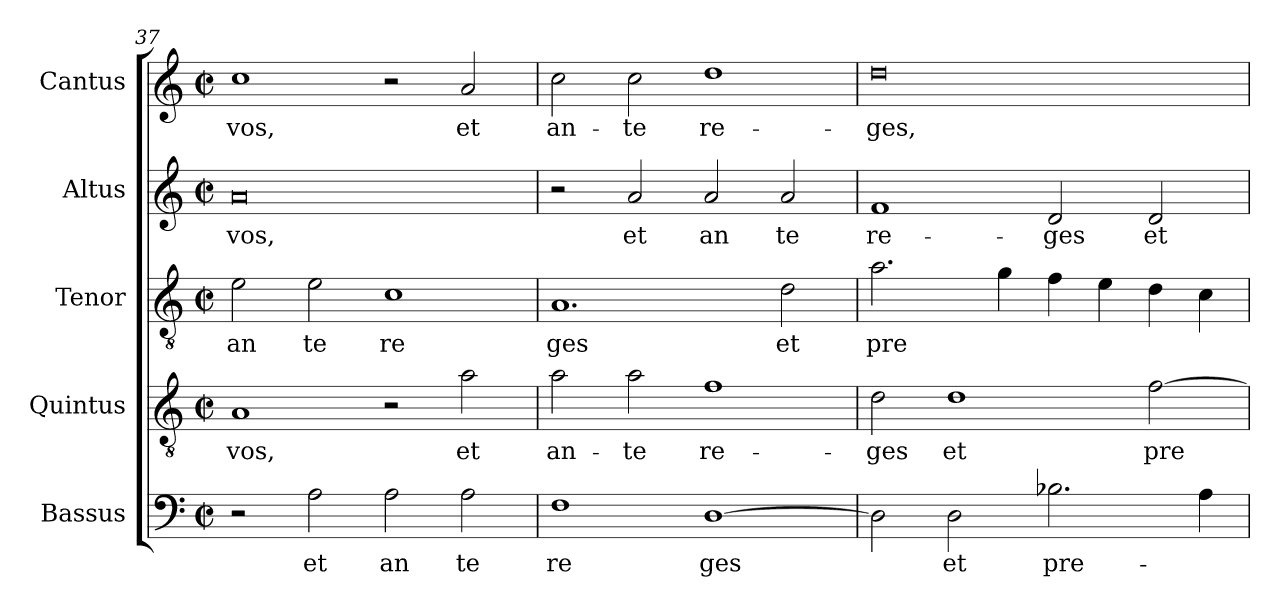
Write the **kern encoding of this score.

**kern	**text	**kern	**text	**kern	**text	**kern	**text	**kern	**text
*part5	*part5	*part4	*part4	*part3	*part3	*part2	*part2	*part1	*part1
*staff5	*staff5	*staff4	*staff4	*staff3	*staff3	*staff2	*staff2	*staff1	*staff1
*I"Bassus	*	*I"Quintus	*	*I"Tenor	*	*I"Altus	*	*I"Cantus	*
*clefF4	*	*clefGv2	*	*clefGv2	*	*clefG2	*	*clefG2	*
*M2/2	*	*M2/2	*	*M2/2	*	*M2/2	*	*M2/2	*
*met(c|)	*	*met(c|)	*	*met(c|)	*	*met(c|)	*	*met(c|)	*
=37	=37	=37	=37	=37	=37	=37	=37	=37	=37
!	!	!	!LO:LY:b:cj	!	!LO:LY:b:cj	!	!LO:LY:b:cj	!	!LO:LY:b:cj
2r	.	1A	vos,	2e\	an	0a	vos,	1cc	vos,
!	!LO:LY:b:cj	!	!	!	!LO:LY:b:cj	!	!	!	!
2A\	et	.	.	2e\	te	.	.	.	.
!	!LO:LY:b:cj	!	!	!	!LO:LY:b:cj	!	!	!	!
2A\	an	2r	.	1c	re	.	.	2r	.
!	!LO:LY:b:cj	!	!LO:LY:b:cj	!	!	!	!	!	!LO:LY:b:cj
2A\	te	2a\	et	.	.	.	.	2a/	et
=38	=38	=38	=38	=38	=38	=38	=38	=38	=38
!	!LO:LY:b:cj	!	!LO:LY:b:cj	!	!LO:LY:b:cj	!	!	!	!LO:LY:b:cj
1F	re	2a\	an-	1.A	ges	2r	.	2cc\	an-
!	!	!	!LO:LY:b:cj	!	!	!	!LO:LY:b:cj	!	!LO:LY:b:cj
.	.	2a\	-te	.	.	2a/	et	2cc\	-te
!	!LO:LY:b:cj	!	!LO:LY:b:cj	!	!	!	!LO:LY:b:cj	!	!LO:LY:b:cj
[>1D	ges	1f	re-	.	.	2a/	an	1dd	re-
!	!	!	!	!	!LO:LY:b:cj	!	!LO:LY:b:cj	!	!
.	.	.	.	2d\	et	2a/	te	.	.
!!LO:PB:g=z
=39	=39	=39	=39	=39	=39	=39	=39	=39	=39
!	!	!	!LO:LY:b:cj	!	!LO:LY:b	!	!LO:LY:b:cj	!	!LO:LY:b:cj
2D\]	.	2d\	-ges	2.a\	pre	1f	re-	0dd	-ges,
!	!LO:LY:b:cj	!	!LO:LY:b:cj	!	!	!	!	!	!
2D\	et	1d	et	.	.	.	.	.	.
.	.	.	.	4g\	.	.	.	.	.
!	!LO:LY:b	!	!	!	!	!	!LO:LY:b:cj	!	!
2.B-\	pre-	.	.	4f\	.	2d/	-ges	.	.
.	.	.	.	4e\	.	.	.	.	.
!	!	!	!LO:LY:b	!	!	!	!LO:LY:b:cj	!	!
.	.	[>2f\	pre-	4d\	.	2d/	et	.	.
4A\	.	.	.	4c\	.	.	.	.	.
=	=	=	=	=	=	=	=	=	=
*-	*-	*-	*-	*-	*-	*-	*-	*-	*-
